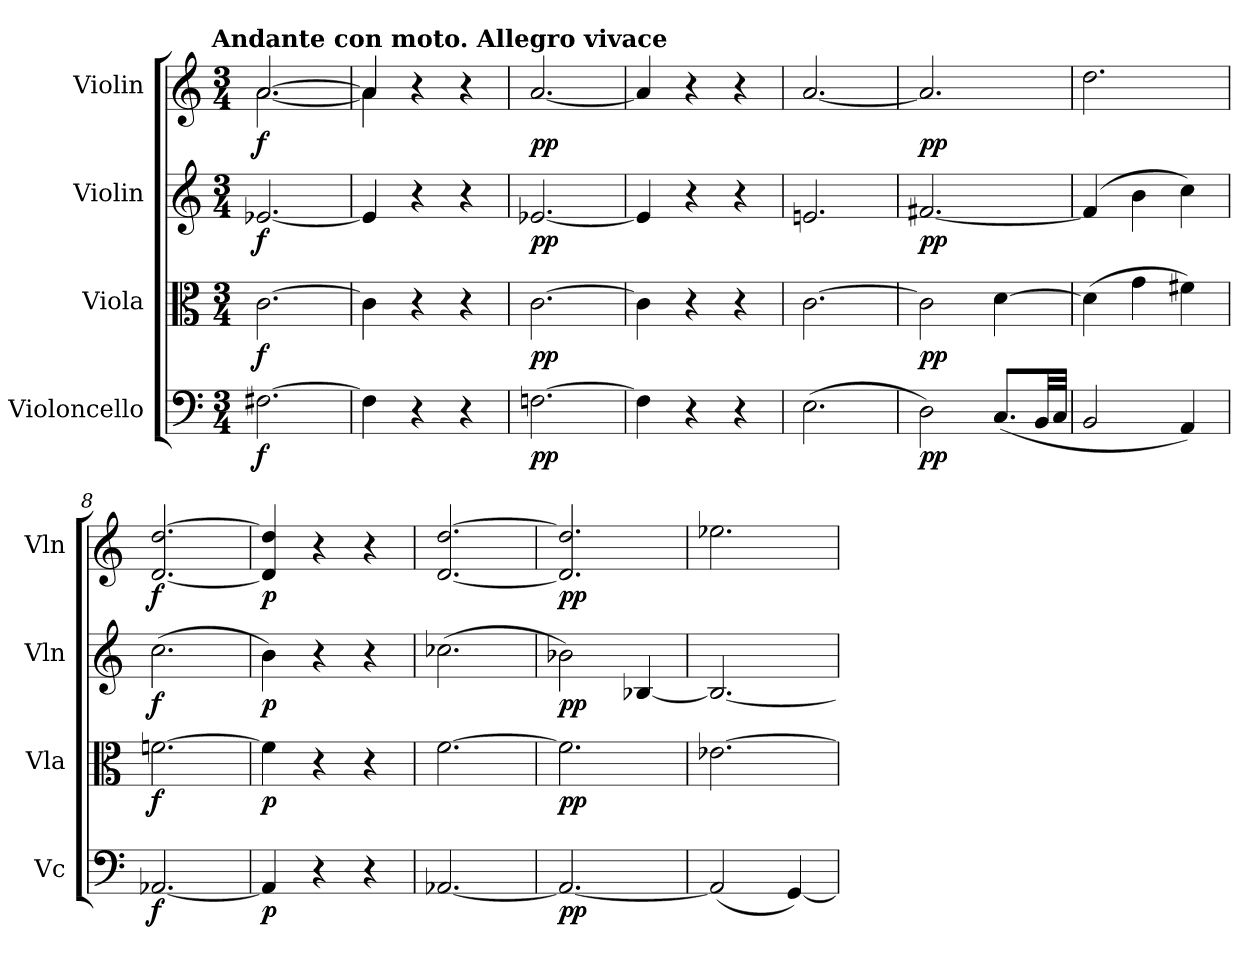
**kern	**dynam	**kern	**dynam	**kern	**dynam	**kern	**dynam
*part4	*part4	*part3	*part3	*part2	*part2	*part1	*part1
*staff4	*staff4	*staff3	*staff3	*staff2	*staff2	*staff1	*staff1
*I"Violoncello	*	*I"Viola	*	*I"Violin	*	*I"Violin	*
*I'Vc	*	*I'Vla	*	*I'Vln	*	*I'Vln	*
*clefF4	*	*clefC3	*	*clefG2	*	*clefG2	*
*k[]	*	*k[]	*	*k[]	*	*k[]	*
*C:	*	*C:	*	*C:	*	*C:	*
!!LO:TX:omd:t=Andante con moto.  Allegro vivace
*M3/4	*	*M3/4	*	*M3/4	*	*M3/4	*
*MM118	*	*MM118	*	*MM118	*	*MM118	*
=1	=1	=1	=1	=1	=1	=1	=1
*	*	*	*	*	*	*^	*
[2.F#X\	f	[2.c\	f	[2.e-X/	f	[2.a/	[2.a\	f
=2	=2	=2	=2	=2	=2	=2	=2	=2
4F#\]	.	4c\]	.	4e-/]	.	4a/]	4a\]	.
4r	.	4r	.	4r	.	4r	2ryy	.
4r	.	4r	.	4r	.	4r	.	.
*	*	*	*	*	*	*v	*v	*
=3	=3	=3	=3	=3	=3	=3	=3
[2.Fn\	pp	[2.c\	pp	[2.e-X/	pp	[2.a/	pp
=4	=4	=4	=4	=4	=4	=4	=4
4F\]	.	4c\]	.	4e-/]	.	4a/]	.
4r	.	4r	.	4r	.	4r	.
4r	.	4r	.	4r	.	4r	.
=5	=5	=5	=5	=5	=5	=5	=5
(2.E\	.	[2.c\	.	2.en/	.	[2.a/	.
=6	=6	=6	=6	=6	=6	=6	=6
2D\)	pp	2c\]	pp	[2.f#X/	pp	2.a/]	pp
(8.C/L	.	[4d\	.	.	.	.	.
32BB/LL	.	.	.	.	.	.	.
32C/JJJ	.	.	.	.	.	.	.
=7	=7	=7	=7	=7	=7	=7	=7
2BB/	.	(4d\]	.	(4f#/]	.	2.dd\	.
.	.	4g\	.	4b\	.	.	.
4AA/)	.	4f#X\)	.	4cc\)	.	.	.
=8	=8	=8	=8	=8	=8	=8	=8
[2.AA-X/	f	[2.fn\	f	(2.cc\	f	[2.d/ [2.dd/	f
=9	=9	=9	=9	=9	=9	=9	=9
4AA-/]	p	4f\]	p	4b\)	p	4d]/ 4dd]/	p
4r	.	4r	.	4r	.	4r	.
4r	.	4r	.	4r	.	4r	.
=10	=10	=10	=10	=10	=10	=10	=10
[2.AA-X/	.	[2.f\	.	(2.cc-X\	.	[2.d/ [2.dd/	.
=11	=11	=11	=11	=11	=11	=11	=11
2.AA-/_	pp	2.f\]	pp	2b-X\)	pp	2.d]/ 2.dd]/	pp
.	.	.	.	[4B-X/	.	.	.
=12	=12	=12	=12	=12	=12	=12	=12
(2AA-/]	.	[2.e-X\	.	2.B-/_	.	2.ee-X\	.
[4GG/)	.	.	.	.	.	.	.
=	=	=	=	=	=	=	=
*-	*-	*-	*-	*-	*-	*-	*-
